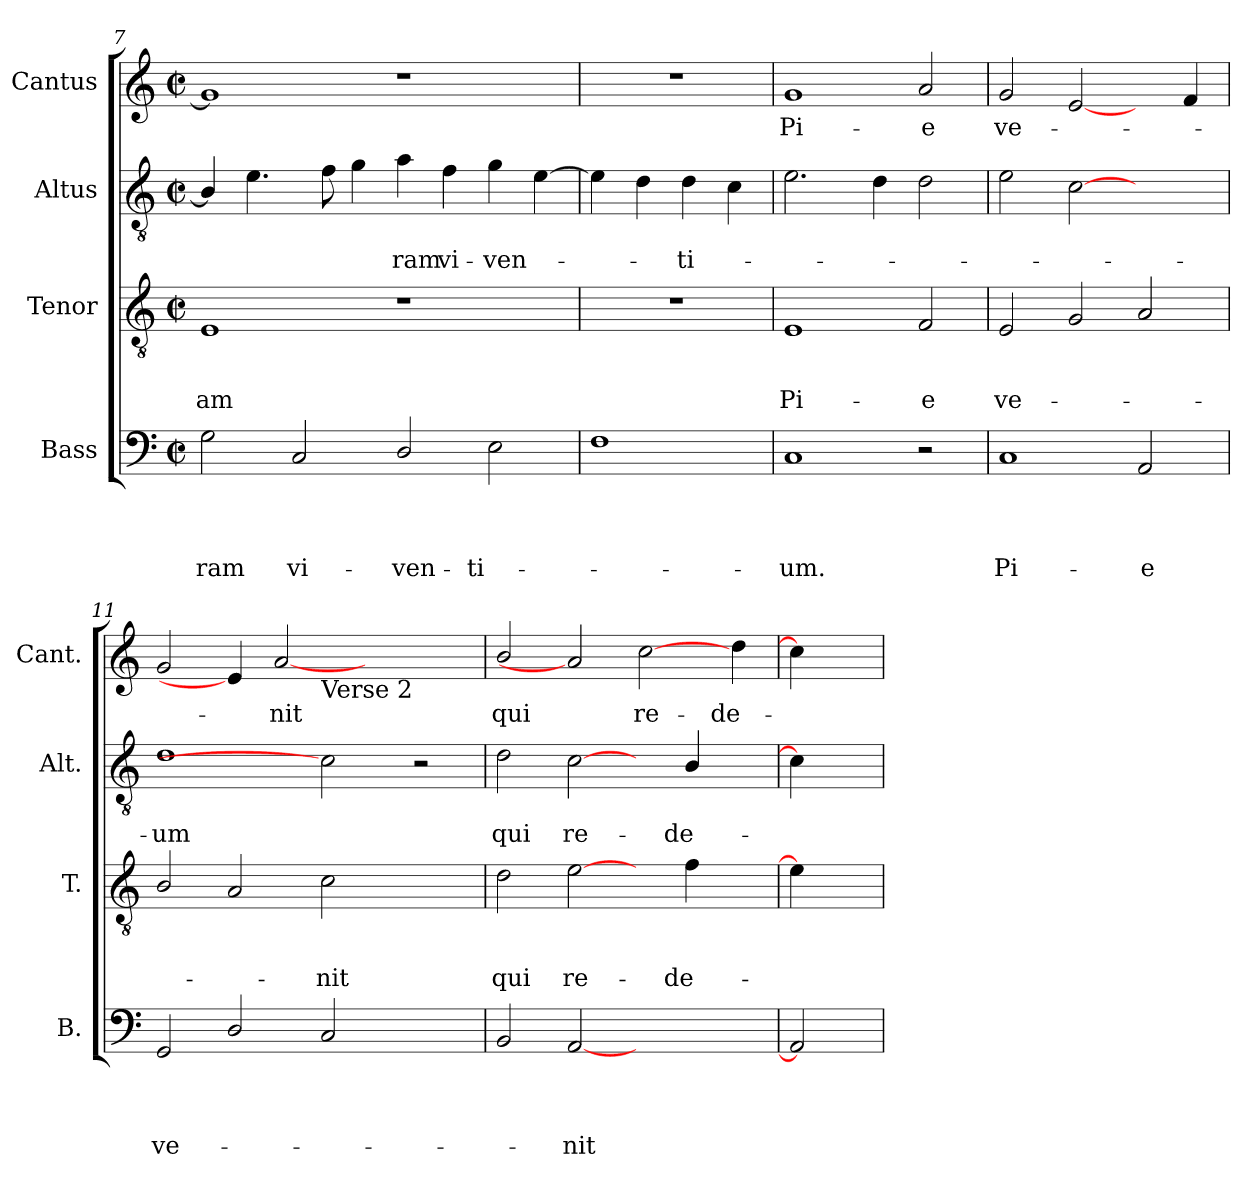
**kern	**text	**text	**text	**text	**kern	**text	**text	**text	**kern	**text	**text	**kern	**text
*part4	*part4	*part4	*part4	*part4	*part3	*part3	*part3	*part3	*part2	*part2	*part2	*part1	*part1
*staff4	*staff4	*staff4	*staff4	*staff4	*staff3	*staff3	*staff3	*staff3	*staff2	*staff2	*staff2	*staff1	*staff1
*I"Bass	*	*	*	*	*I"Tenor	*	*	*	*I"Altus	*	*	*I"Cantus	*
*I'B.	*	*	*	*	*I'T.	*	*	*	*I'Alt.	*	*	*I'Cant.	*
*clefF4	*	*	*	*	*clefGv2	*	*	*	*clefGv2	*	*	*clefG2	*
*k[]	*	*	*	*	*k[]	*	*	*	*k[]	*	*	*k[]	*
*C:	*	*	*	*	*C:	*	*	*	*C:	*	*	*C:	*
*M2/2	*	*	*	*	*M2/2	*	*	*	*M2/2	*	*	*M2/2	*
*met(c|)	*	*	*	*	*met(c|)	*	*	*	*met(c|)	*	*	*met(c|)	*
=7	=7	=7	=7	=7	=7	=7	=7	=7	=7	=7	=7	=7	=7
!	!	!	!	!LO:LY:b	!	!	!	!LO:LY:b:rj	!	!	!	!	!
2G\	.	.	.	-ram	1E	.	.	-am	4B/]	.	.	1g]	.
.	.	.	.	.	.	.	.	.	4.e\	.	.	.	.
!	!	!	!	!LO:LY:b	!	!	!	!	!	!	!	!	!
2C/	.	.	.	vi-	.	.	.	.	.	.	.	.	.
.	.	.	.	.	.	.	.	.	8f\	.	.	.	.
.	.	.	.	.	.	.	.	.	4g\	.	.	.	.
!	!	!	!	!LO:LY:b	!	!	!	!	!	!	!LO:LY:b	!	!
2D/	.	.	.	-ven-	1r	.	.	.	4a\	.	-ram	1r	.
!	!	!	!	!	!	!	!	!	!	!	!LO:LY:b	!	!
.	.	.	.	.	.	.	.	.	4f\	.	vi-	.	.
!	!	!	!	!LO:LY:b	!	!	!	!	!	!	!LO:LY:b	!	!
2E\	.	.	.	-ti-	.	.	.	.	4g\	.	-ven-	.	.
.	.	.	.	.	.	.	.	.	[>4e\	.	.	.	.
=8	=8	=8	=8	=8	=8	=8	=8	=8	=8	=8	=8	=8	=8
1F	.	.	.	.	1r	.	.	.	4e\]	.	.	1r	.
.	.	.	.	.	.	.	.	.	4d\	.	.	.	.
!	!	!	!	!	!	!	!	!	!	!	!LO:LY:b	!	!
.	.	.	.	.	.	.	.	.	4d\	.	-ti-	.	.
.	.	.	.	.	.	.	.	.	4c\	.	.	.	.
!!LO:PB:g=z
=9	=9	=9	=9	=9	=9	=9	=9	=9	=9	=9	=9	=9	=9
!	!	!	!	!LO:LY:b	!	!	!	!LO:LY:b:rj	!	!	!	!	!LO:LY:b:rj
1C	.	.	.	-um.	1E	.	.	Pi-	2.e\	.	.	1g	Pi-
.	.	.	.	.	.	.	.	.	4d\	.	.	.	.
!	!	!	!	!	!	!	!	!LO:LY:b:rj	!	!	!	!	!LO:LY:b:rj
2r	.	.	.	.	2F/	.	.	-e	2d\	.	.	2a/	-e
=10	=10	=10	=10	=10	=10	=10	=10	=10	=10	=10	=10	=10	=10
!	!	!	!	!LO:LY:b	!	!	!	!LO:LY:b:rj	!	!	!	!	!LO:LY:b:rj
1C	.	.	.	Pi-	2E/	.	.	ve-	2e\	.	.	2g/	ve-
.	.	.	.	.	2G/	.	.	.	[2c	.	.	[2e/	.
!	!	!	!	!LO:LY:b	!	!	!	!	!	!	!	!	!
2AA/	.	.	.	-e	2A/	.	.	.	2ryy	.	.	4ryy	.
.	.	.	.	.	.	.	.	.	.	.	.	4f/	.
=11	=11	=11	=11	=11	=11	=11	=11	=11	=11	=11	=11	=11	=11
!	!	!	!	!LO:LY:b	!	!	!	!	!	!	!LO:LY:b	!	!
*	*	*	*	*	*	*	*	*	*	*	*	*^	*
2GG/	.	.	.	ve-	2B/	.	.	.	1d	.	-um	2g/	1ryy	.
2D/	.	.	.	.	2A/	.	.	.	.	.	.	4e/]	.	.
!	!	!	!	!	!	!	!	!	!	!	!	!	!	!LO:LY:b:rj
.	.	.	.	.	.	.	.	.	.	.	.	[2a	.	-nit
!	!	!	!	!	!	!	!	!	!	!	!	!	!LO:TX:b:t=Verse 2	!
!	!	!	!	!	!	!	!	!LO:LY:b:rj	!	!	!	!	!	!
2C/	.	.	.	.	2c\	.	.	-nit	2c]	.	.	.	1ryy	.
.	.	.	.	.	.	.	.	.	.	.	.	2.ryy	.	.
2ryy	.	.	.	.	2ryy	.	.	.	2r	.	.	.	.	.
=12	=12	=12	=12	=12	=12	=12	=12	=12	=12	=12	=12	=12	=12	=12
!	!	!	!	!	!	!	!	!LO:LY:b:rj	!	!	!LO:LY:b	!	!	!LO:LY:b:rj
*	*	*	*	*	*	*	*	*	*	*	*	*v	*v	*
2BB/	.	.	.	.	2d\	.	.	qui	2d\	.	qui	2b/	qui
!	!	!	!	!LO:LY:b	!	!	!	!LO:LY:b:rj	!	!	!LO:LY:b	!	!
[2AA	.	.	.	-nit	[2e\	.	.	re-	[2c\	.	re-	2a]	.
!	!	!	!	!	!	!	!	!	!	!	!	!	!LO:LY:b:rj
2.ryy	.	.	.	.	4ryy	.	.	.	4ryy	.	.	[2cc\	re-
!	!	!	!	!	!	!	!	!LO:LY:b:rj	!	!	!LO:LY:b	!	!
.	.	.	.	.	4f\	.	.	-de-	4B/	.	-de-	.	.
!	!	!	!	!	!	!	!	!	!	!	!	!	!LO:LY:b:rj
.	.	.	.	.	4ryy	.	.	.	4ryy	.	.	4dd\	-de-
=13	=13	=13	=13	=13	=13	=13	=13	=13	=13	=13	=13	=13	=13
2AA]	.	.	.	.	4e\]	.	.	.	4c\]	.	.	4cc\]	.
.	.	.	.	.	4ryy	.	.	.	4ryy	.	.	4ryy	.
=	=	=	=	=	=	=	=	=	=	=	=	=	=
*-	*-	*-	*-	*-	*-	*-	*-	*-	*-	*-	*-	*-	*-
